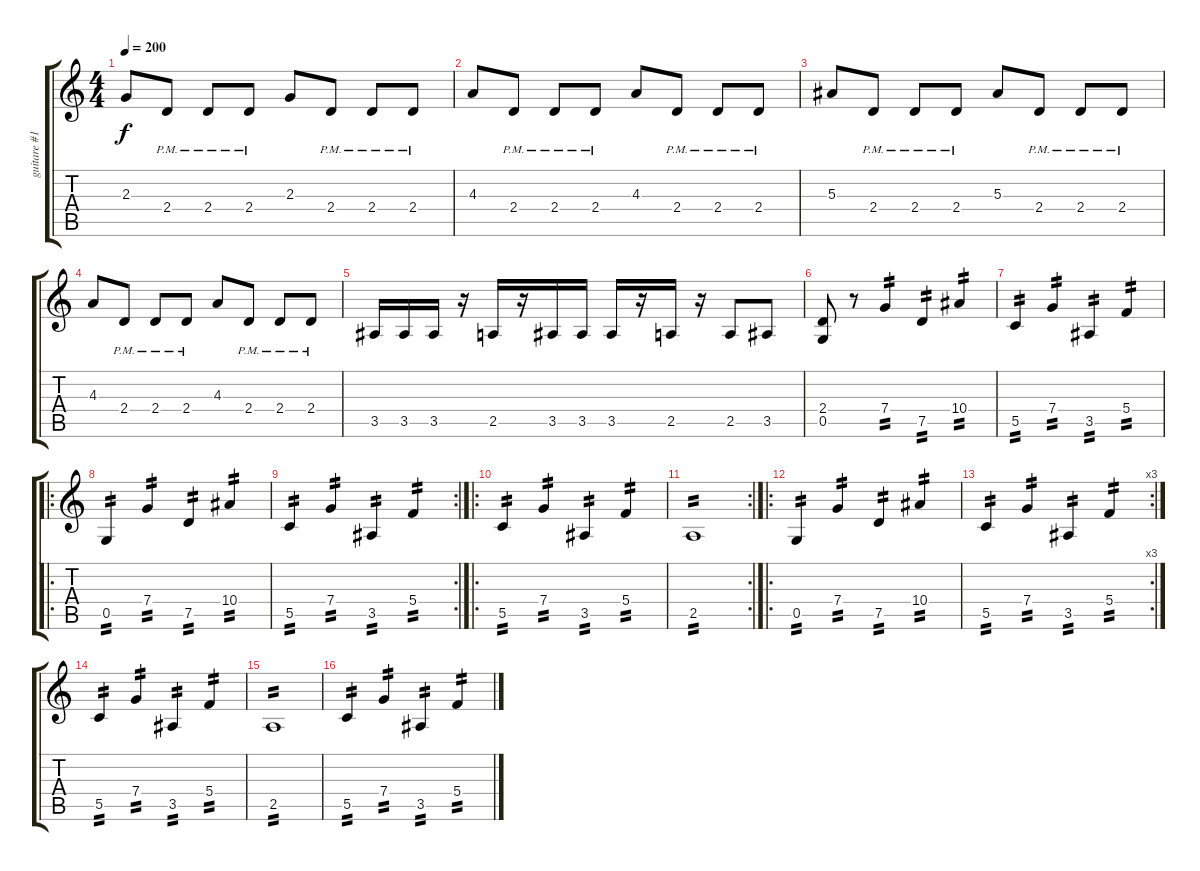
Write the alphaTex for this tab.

\track ("guitare #1" "guitare #1") {instrument distortionguitar}
\staff {score tabs}
\tuning (D4 A3 F3 C3 G2 D2) {hide}
\ts (4 4)
\tempo 200
\clef g2
\ks c
2.3.8{dy f} 2.4{pm}.8 2.4{pm}.8 2.4{pm}.8 2.3.8 2.4{pm}.8 2.4{pm}.8 2.4{pm}.8 |
4.3.8 2.4{pm}.8 2.4{pm}.8 2.4{pm}.8 4.3.8 2.4{pm}.8 2.4{pm}.8 2.4{pm}.8 |
5.3.8 2.4{pm}.8 2.4{pm}.8 2.4{pm}.8 5.3.8 2.4{pm}.8 2.4{pm}.8 2.4{pm}.8 |
4.3.8 2.4{pm}.8 2.4{pm}.8 2.4{pm}.8 4.3.8 2.4{pm}.8 2.4{pm}.8 2.4{pm}.8 |
3.5.16 3.5.16 3.5.16 r.16 2.5.16 r.16 3.5.16 3.5.16 3.5.16 r.16 2.5.16 r.16 2.5.8 3.5.8 |
(2.4 0.5).8 r.8 7.4.4{tp 2} 7.5.4{tp 2} 10.4.4{tp 2} |
5.5.4{tp 2} 7.4.4{tp 2} 3.5.4{tp 2} 5.4.4{tp 2} |
\ro
0.5.4{tp 2} 7.4.4{tp 2} 7.5.4{tp 2} 10.4.4{tp 2} |
\rc 2
5.5.4{tp 2} 7.4.4{tp 2} 3.5.4{tp 2} 5.4.4{tp 2} |
\ro
5.5.4{tp 2} 7.4.4{tp 2} 3.5.4{tp 2} 5.4.4{tp 2} |
\rc 2
2.5.1{tp 2} |
\ro
0.5.4{tp 2} 7.4.4{tp 2} 7.5.4{tp 2} 10.4.4{tp 2} |
\rc 3
5.5.4{tp 2} 7.4.4{tp 2} 3.5.4{tp 2} 5.4.4{tp 2} |
5.5.4{tp 2} 7.4.4{tp 2} 3.5.4{tp 2} 5.4.4{tp 2} |
2.5.1{tp 2} |
5.5.4{tp 2} 7.4.4{tp 2} 3.5.4{tp 2} 5.4.4{tp 2}
